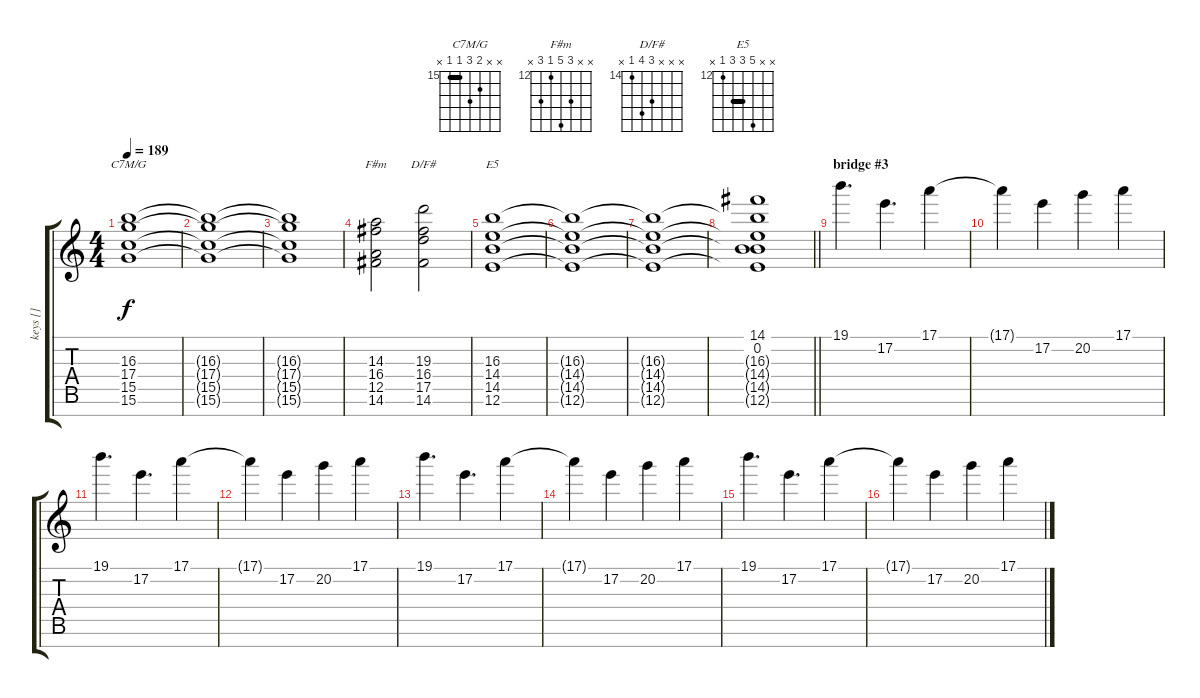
\track ("keys []" "keys []") {instrument stringensemble1}
\staff {score tabs}
\tuning (E5 B4 G4 D4 A3 E3 B2) {hide}
\chord ("C7M/G" x x 16 17 15 15 x) {firstfret 15 barre 15}
\chord ("F#m" x x 14 16 12 14 x) {firstfret 12}
\chord ("D/F#" x x x 16 17 14 x) {firstfret 14}
\chord ("E5" x x 16 14 14 12 x) {firstfret 12 barre 14}
\ts (4 4)
\tempo 189
\clef g2
\ks c
(16.3 17.4 15.5 15.6).1{ch "C7M/G" dy f} |
(16.3{t} 17.4{t} 15.5{t} 15.6{t}).1 |
(16.3{t} 17.4{t} 15.5{t} 15.6{t}).1 |
(14.3 16.4 12.5 14.6).2{ch "F#m"} (19.3 16.4 17.5 14.6).2{ch "D/F#"} |
(16.3 14.4 14.5 12.6).1{ch "E5"} |
(16.3{t} 14.4{t} 14.5{t} 12.6{t}).1 |
(16.3{t} 14.4{t} 14.5{t} 12.6{t}).1 |
\barLineRight lightlight
(14.1 0.2 16.3{t} 14.4{t} 14.5{t} 12.6{t}).1 |
\section ("" "bridge #3")
19.1.4{d} 17.2.4{d} 17.1.4 |
17.1{t}.4 17.2.4 20.2.4 17.1.4 |
19.1.4{d} 17.2.4{d} 17.1.4 |
17.1{t}.4 17.2.4 20.2.4 17.1.4 |
19.1.4{d} 17.2.4{d} 17.1.4 |
17.1{t}.4 17.2.4 20.2.4 17.1.4 |
19.1.4{d} 17.2.4{d} 17.1.4 |
17.1{t}.4 17.2.4 20.2.4 17.1.4
